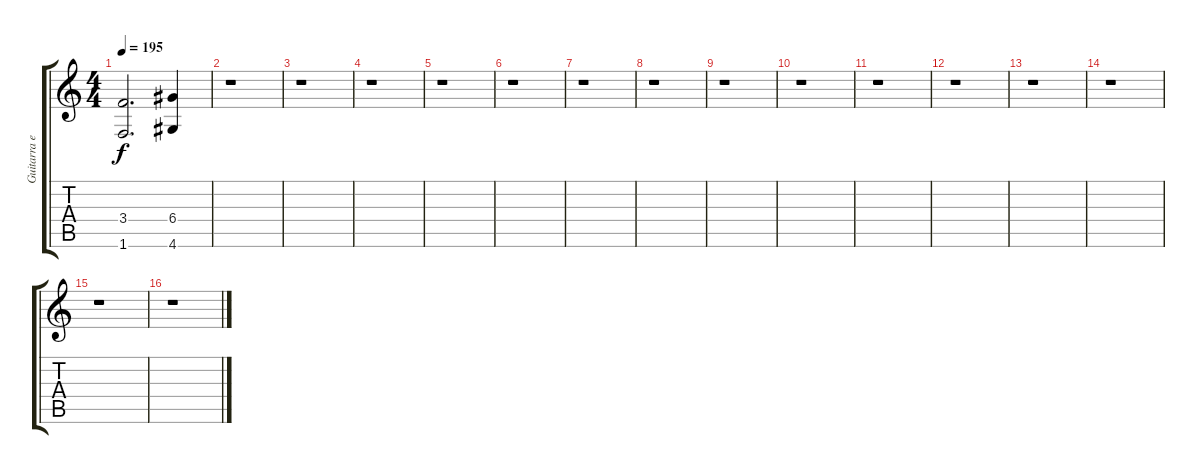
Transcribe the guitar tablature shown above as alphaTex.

\track ("Guitarra extra" "Guitarra e") {instrument distortionguitar}
\staff {score tabs}
\tuning (E4 B3 G3 D3 A2 E2) {hide}
\ts (4 4)
\tempo 195
\clef g2
\ks c
(3.4 1.6).2{d dy f} (6.4 4.6).4 |
r.1 |
r.1 |
r.1 |
r.1 |
r.1 |
r.1 |
r.1 |
r.1 |
r.1 |
r.1 |
r.1 |
r.1 |
r.1 |
r.1 |
r.1
